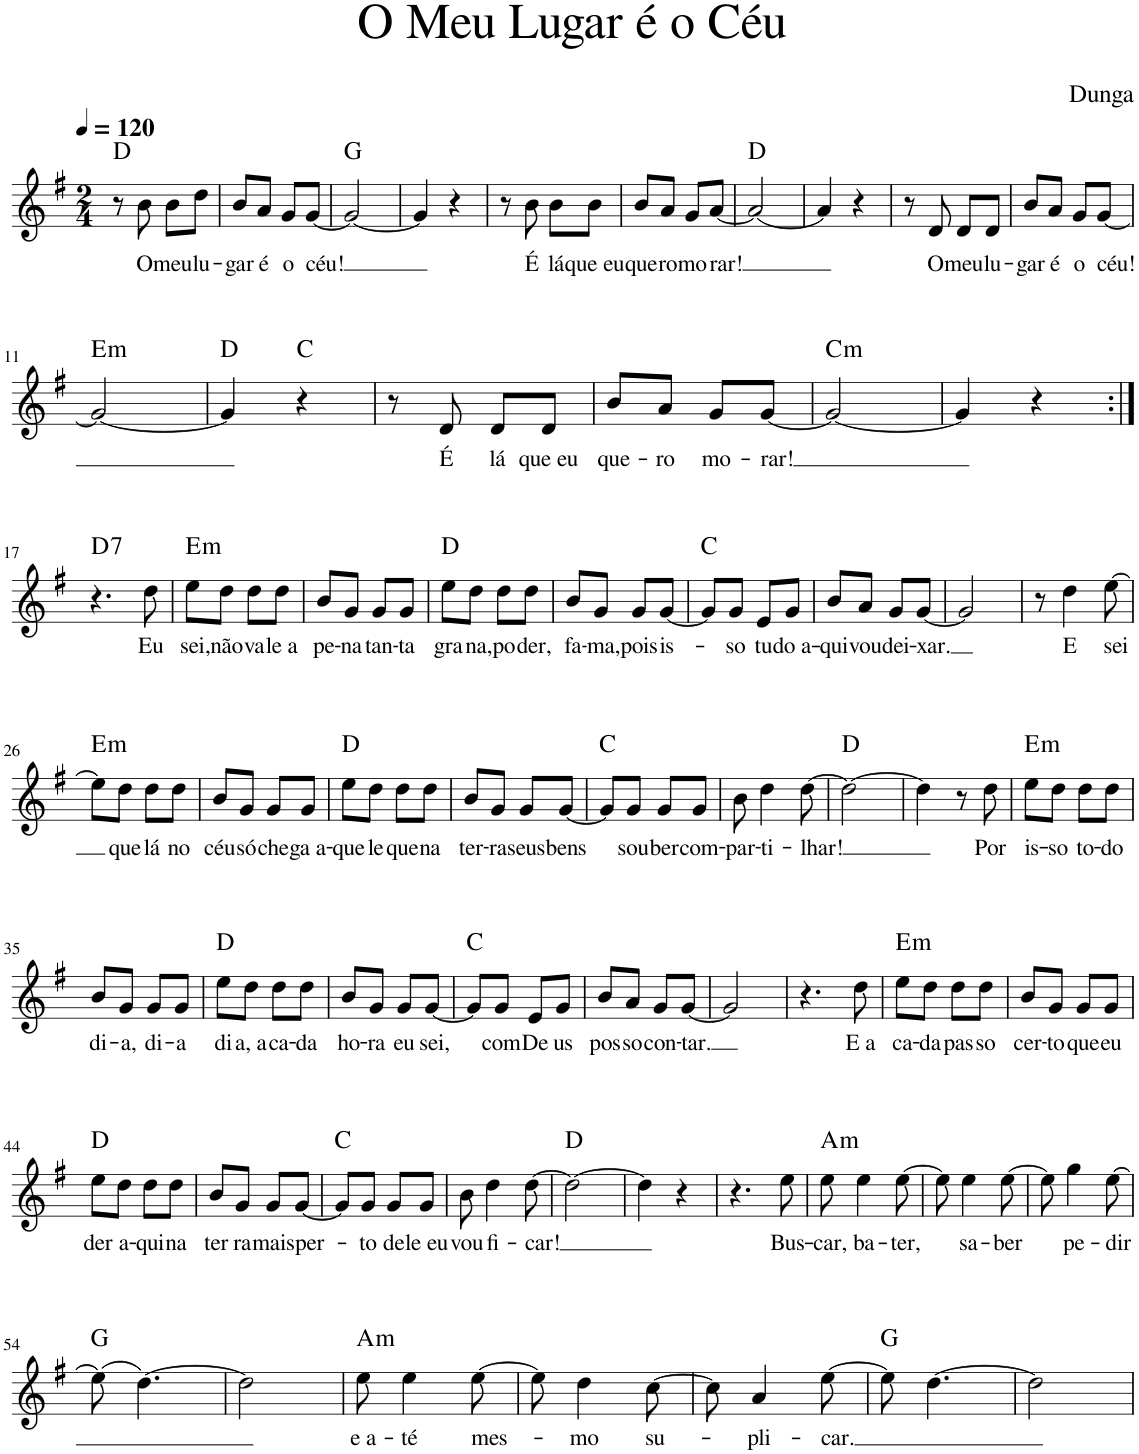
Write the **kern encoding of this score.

**kern	**text	**harte
*part1	*part1	*part1
*staff1	*staff1	*
*I"Voz	*	*
*I'Vo.	*	*
*clefG2	*	*
*k[f#]	*	*
*M2/4	*	*
*MM120	*	*
=1	=1	=1
8r	.	D:maj
!	!LO:LY:b	!
8b\	O	.
!	!LO:LY:b	!
8b\L	meu	.
!	!LO:LY:b	!
8dd\J	lu-	.
=2	=2	=2
!	!LO:LY:b	!
8b/L	-gar	.
!	!LO:LY:b	!
8a/J	é	.
!	!LO:LY:b	!
8g/L	o	.
!	!LO:LY:b	!
[8g/J	céu!	.
=3	=3	=3
2g/_	.	G:maj
=4	=4	=4
4g/]	.	.
4r	.	.
=5	=5	=5
8r	.	.
!	!LO:LY:b	!
8b\	É	.
!	!LO:LY:b	!
8b\L	lá	.
!	!LO:LY:b	!
8b\J	que eu	.
=6	=6	=6
!	!LO:LY:b	!
8b/L	que-	.
!	!LO:LY:b	!
8a/J	-ro	.
!	!LO:LY:b	!
8g/L	mo-	.
!	!LO:LY:b	!
[8a/J	-rar!	.
=7	=7	=7
2a/_	.	D:maj
=8	=8	=8
4a/]	.	.
4r	.	.
=9	=9	=9
8r	.	.
!	!LO:LY:b	!
8d/	O	.
!	!LO:LY:b	!
8d/L	meu	.
!	!LO:LY:b	!
8d/J	lu-	.
=10	=10	=10
!	!LO:LY:b	!
8b/L	-gar	.
!	!LO:LY:b	!
8a/J	é	.
!	!LO:LY:b	!
8g/L	o	.
!	!LO:LY:b	!
[8g/J	céu!	.
!!LO:LB:g=z
=11	=11	=11
!	!	!LO:H:kt=m
2g/_	.	E:min
=12	=12	=12
4g/]	.	D:maj
4r	.	C:maj
=13	=13	=13
8r	.	.
!	!LO:LY:b	!
8d/	É	.
!	!LO:LY:b	!
8d/L	lá	.
!	!LO:LY:b	!
8d/J	que eu	.
=14	=14	=14
!	!LO:LY:b	!
8b/L	que-	.
!	!LO:LY:b	!
8a/J	-ro	.
!	!LO:LY:b	!
8g/L	mo-	.
!	!LO:LY:b	!
[8g/J	-rar!	.
=15	=15	=15
!	!	!LO:H:kt=m
2g/_	.	C:min
=16	=16	=16
4g/]	.	.
4r	.	.
!!LO:LB:g=z
=17:|!	=17:|!	=17:|!
!	!	!LO:H:kt=7
4.r	.	D:7
!	!LO:LY:b	!
8dd\	Eu	.
=18	=18	=18
!	!LO:LY:b	!LO:H:kt=m
8ee\L	sei,	E:min
!	!LO:LY:b	!
8dd\J	não	.
!	!LO:LY:b	!
8dd\L	va-	.
!	!LO:LY:b	!
8dd\J	-le a	.
=19	=19	=19
!	!LO:LY:b	!
8b/L	pe-	.
!	!LO:LY:b	!
8g/J	-na	.
!	!LO:LY:b	!
8g/L	tan-	.
!	!LO:LY:b	!
8g/J	-ta	.
=20	=20	=20
!	!LO:LY:b	!
8ee\L	gra-	D:maj
!	!LO:LY:b	!
8dd\J	-na,	.
!	!LO:LY:b	!
8dd\L	po-	.
!	!LO:LY:b	!
8dd\J	-der,	.
=21	=21	=21
!	!LO:LY:b	!
8b/L	fa-	.
!	!LO:LY:b	!
8g/J	-ma,	.
!	!LO:LY:b	!
8g/L	pois	.
!	!LO:LY:b	!
[8g/J	is-	.
=22	=22	=22
8g/L]	.	C:maj
!	!LO:LY:b	!
8g/J	-so	.
!	!LO:LY:b	!
8e/L	tu-	.
!	!LO:LY:b	!
8g/J	-do a-	.
=23	=23	=23
!	!LO:LY:b	!
8b/L	-qui	.
!	!LO:LY:b	!
8a/J	vou	.
!	!LO:LY:b	!
8g/L	dei-	.
!	!LO:LY:b	!
[8g/J	-xar.	.
=24	=24	=24
2g/]	.	.
=25	=25	=25
8r	.	.
!	!LO:LY:b	!
4dd\	E	.
!	!LO:LY:b	!
[8ee\	sei	.
!!LO:LB:g=z
=26	=26	=26
!	!	!LO:H:kt=m
8ee\L]	.	E:min
!	!LO:LY:b	!
8dd\J	que	.
!	!LO:LY:b	!
8dd\L	lá	.
!	!LO:LY:b	!
8dd\J	no	.
=27	=27	=27
!	!LO:LY:b	!
8b/L	céu	.
!	!LO:LY:b	!
8g/J	só	.
!	!LO:LY:b	!
8g/L	che-	.
!	!LO:LY:b	!
8g/J	-ga a-	.
=28	=28	=28
!	!LO:LY:b	!
8ee\L	-que-	D:maj
!	!LO:LY:b	!
8dd\J	-le	.
!	!LO:LY:b	!
8dd\L	que	.
!	!LO:LY:b	!
8dd\J	na	.
=29	=29	=29
!	!LO:LY:b	!
8b/L	ter-	.
!	!LO:LY:b	!
8g/J	-ra	.
!	!LO:LY:b	!
8g/L	seus	.
!	!LO:LY:b	!
[8g/J	bens	.
=30	=30	=30
8g/L]	.	C:maj
!	!LO:LY:b	!
8g/J	sou-	.
!	!LO:LY:b	!
8g/L	-ber	.
!	!LO:LY:b	!
8g/J	com-	.
=31	=31	=31
!	!LO:LY:b	!
8b\	-par-	.
!	!LO:LY:b	!
4dd\	-ti-	.
!	!LO:LY:b	!
[8dd\	-lhar!	.
=32	=32	=32
2dd\_	.	D:maj
=33	=33	=33
4dd\]	.	.
8r	.	.
!	!LO:LY:b	!
8dd\	Por	.
=34	=34	=34
!	!LO:LY:b	!LO:H:kt=m
8ee\L	is-	E:min
!	!LO:LY:b	!
8dd\J	-so	.
!	!LO:LY:b	!
8dd\L	to-	.
!	!LO:LY:b	!
8dd\J	-do	.
!!LO:LB:g=z
=35	=35	=35
!	!LO:LY:b	!
8b/L	di-	.
!	!LO:LY:b	!
8g/J	-a,	.
!	!LO:LY:b	!
8g/L	di-	.
!	!LO:LY:b	!
8g/J	-a	.
=36	=36	=36
!	!LO:LY:b	!
8ee\L	di-	D:maj
!	!LO:LY:b	!
8dd\J	-a, a	.
!	!LO:LY:b	!
8dd\L	ca-	.
!	!LO:LY:b	!
8dd\J	-da	.
=37	=37	=37
!	!LO:LY:b	!
8b/L	ho-	.
!	!LO:LY:b	!
8g/J	-ra	.
!	!LO:LY:b	!
8g/L	eu	.
!	!LO:LY:b	!
[8g/J	sei,	.
=38	=38	=38
8g/L]	.	C:maj
!	!LO:LY:b	!
8g/J	com	.
!	!LO:LY:b	!
8e/L	De-	.
!	!LO:LY:b	!
8g/J	-us	.
=39	=39	=39
!	!LO:LY:b	!
8b/L	pos-	.
!	!LO:LY:b	!
8a/J	-so	.
!	!LO:LY:b	!
8g/L	con-	.
!	!LO:LY:b	!
[8g/J	-tar.	.
=40	=40	=40
2g/]	.	.
=41	=41	=41
4.r	.	.
!	!LO:LY:b	!
8dd\	E a	.
=42	=42	=42
!	!LO:LY:b	!LO:H:kt=m
8ee\L	ca-	E:min
!	!LO:LY:b	!
8dd\J	-da	.
!	!LO:LY:b	!
8dd\L	pas-	.
!	!LO:LY:b	!
8dd\J	-so	.
=43	=43	=43
!	!LO:LY:b	!
8b/L	cer-	.
!	!LO:LY:b	!
8g/J	-to	.
!	!LO:LY:b	!
8g/L	que	.
!	!LO:LY:b	!
8g/J	eu	.
!!LO:LB:g=z
=44	=44	=44
!	!LO:LY:b	!
8ee\L	der	D:maj
!	!LO:LY:b	!
8dd\J	a-	.
!	!LO:LY:b	!
8dd\L	-qui	.
!	!LO:LY:b	!
8dd\J	na	.
=45	=45	=45
!	!LO:LY:b	!
8b/L	ter-	.
!	!LO:LY:b	!
8g/J	-ra	.
!	!LO:LY:b	!
8g/L	mais	.
!	!LO:LY:b	!
[8g/J	per-	.
=46	=46	=46
8g/L]	.	C:maj
!	!LO:LY:b	!
8g/J	-to	.
!	!LO:LY:b	!
8g/L	de-	.
!	!LO:LY:b	!
8g/J	-le eu	.
=47	=47	=47
!	!LO:LY:b	!
8b\	vou	.
!	!LO:LY:b	!
4dd\	fi-	.
!	!LO:LY:b	!
[8dd\	-car!	.
=48	=48	=48
2dd\_	.	D:maj
=49	=49	=49
4dd\]	.	.
4r	.	.
=50	=50	=50
4.r	.	.
!	!LO:LY:b	!
8ee\	Bus-	.
=51	=51	=51
!	!LO:LY:b	!LO:H:kt=m
8ee\	-car,	A:min
!	!LO:LY:b	!
4ee\	ba-	.
!	!LO:LY:b	!
[8ee\	-ter,	.
=52	=52	=52
8ee\]	.	.
!	!LO:LY:b	!
4ee\	sa-	.
!	!LO:LY:b	!
[8ee\	-ber	.
=53	=53	=53
8ee\]	.	.
!	!LO:LY:b	!
4gg\	pe-	.
!	!LO:LY:b	!
[8ee\	-dir	.
!!LO:LB:g=z
=54	=54	=54
(8ee\]	.	G:maj
[4.dd\)	.	.
=55	=55	=55
2dd\]	.	.
=56	=56	=56
!	!LO:LY:b	!LO:H:kt=m
8ee\	e a-	A:min
!	!LO:LY:b	!
4ee\	-té	.
!	!LO:LY:b	!
[8ee\	mes-	.
=57	=57	=57
8ee\]	.	.
!	!LO:LY:b	!
4dd\	-mo	.
!	!LO:LY:b	!
[8cc\	su-	.
=58	=58	=58
8cc\]	.	.
!	!LO:LY:b	!
4a/	-pli-	.
!	!LO:LY:b	!
[8ee\	-car.	.
=59	=59	=59
8ee\]	.	G:maj
[4.dd\	.	.
=60	=60	=60
2dd\]	.	.
=	=	=
*-	*-	*-
